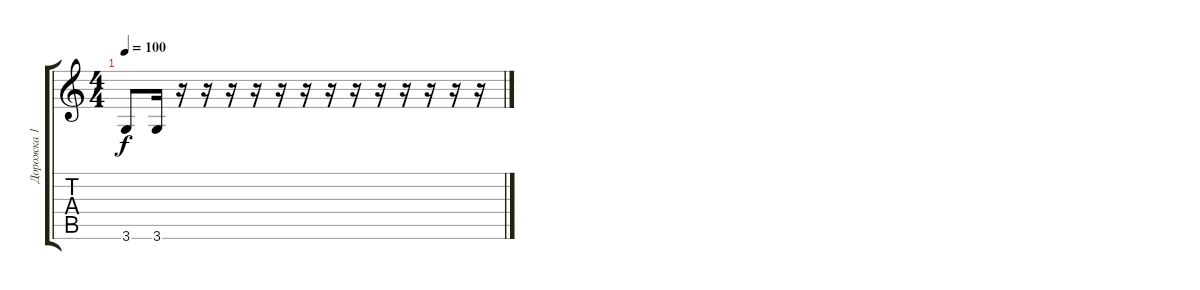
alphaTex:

\track ("Дорожка 1" "Дорожка 1") {instrument electricbasspick}
\staff {score tabs}
\tuning (E4 B3 G3 D3 A2 E2) {hide}
\ts (4 4)
\tempo 100
\clef g2
\ks c
3.6.8{dy f} 3.6.16 r.16 r.16 r.16 r.16 r.16 r.16 r.16 r.16 r.16 r.16 r.16 r.16 r.16
